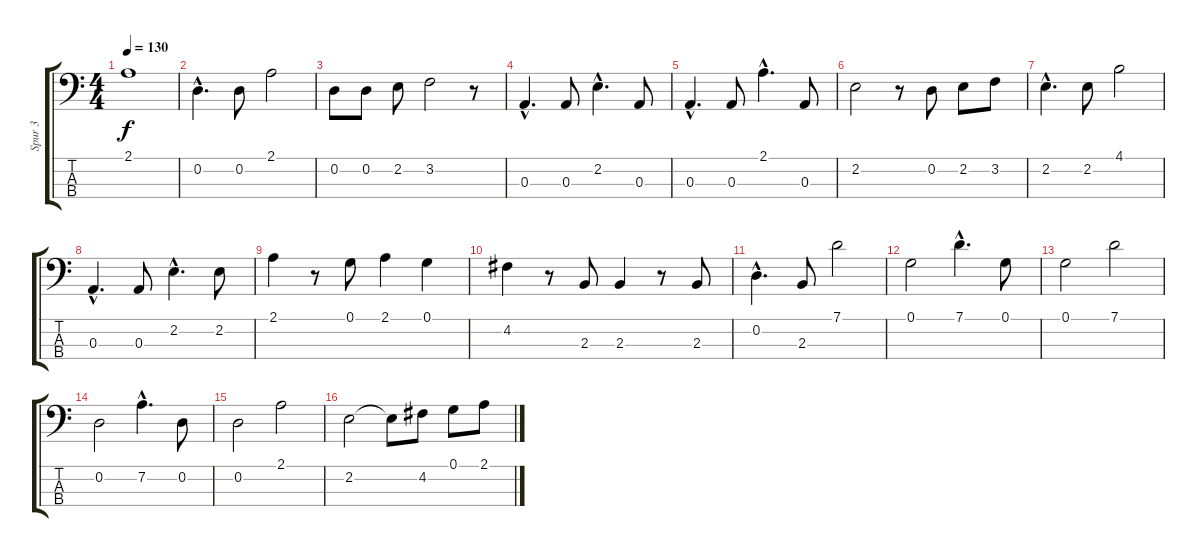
\track ("Spur 3" "Spur 3") {instrument electricbasspick}
\staff {score tabs}
\tuning (G2 D2 A1 E1) {hide}
\ts (4 4)
\tempo 130
\clef f4
\ks c
2.1{t}.1{dy f} |
0.2{hac}.4{d} 0.2.8 2.1.2 |
0.2.8 0.2.8 2.2.8 3.2.2 r.8 |
0.3{hac}.4{d} 0.3.8 2.2{hac}.4{d} 0.3.8 |
0.3{hac}.4{d} 0.3.8 2.1{hac}.4{d} 0.3.8 |
2.2.2 r.8 0.2.8 2.2.8 3.2.8 |
2.2{hac}.4{d} 2.2.8 4.1.2 |
0.3{hac}.4{d} 0.3.8 2.2{hac}.4{d} 2.2.8 |
2.1.4 r.8 0.1.8 2.1.4 0.1.4 |
4.2.4 r.8 2.3.8 2.3.4 r.8 2.3.8 |
0.2{hac}.4{d} 2.3.8 7.1.2 |
0.1.2 7.1{hac}.4{d} 0.1.8 |
0.1.2 7.1.2 |
0.2.2 7.2{hac}.4{d} 0.2.8 |
0.2.2 2.1.2 |
2.2.2 2.2{t}.8 4.2.8 0.1.8 2.1.8
